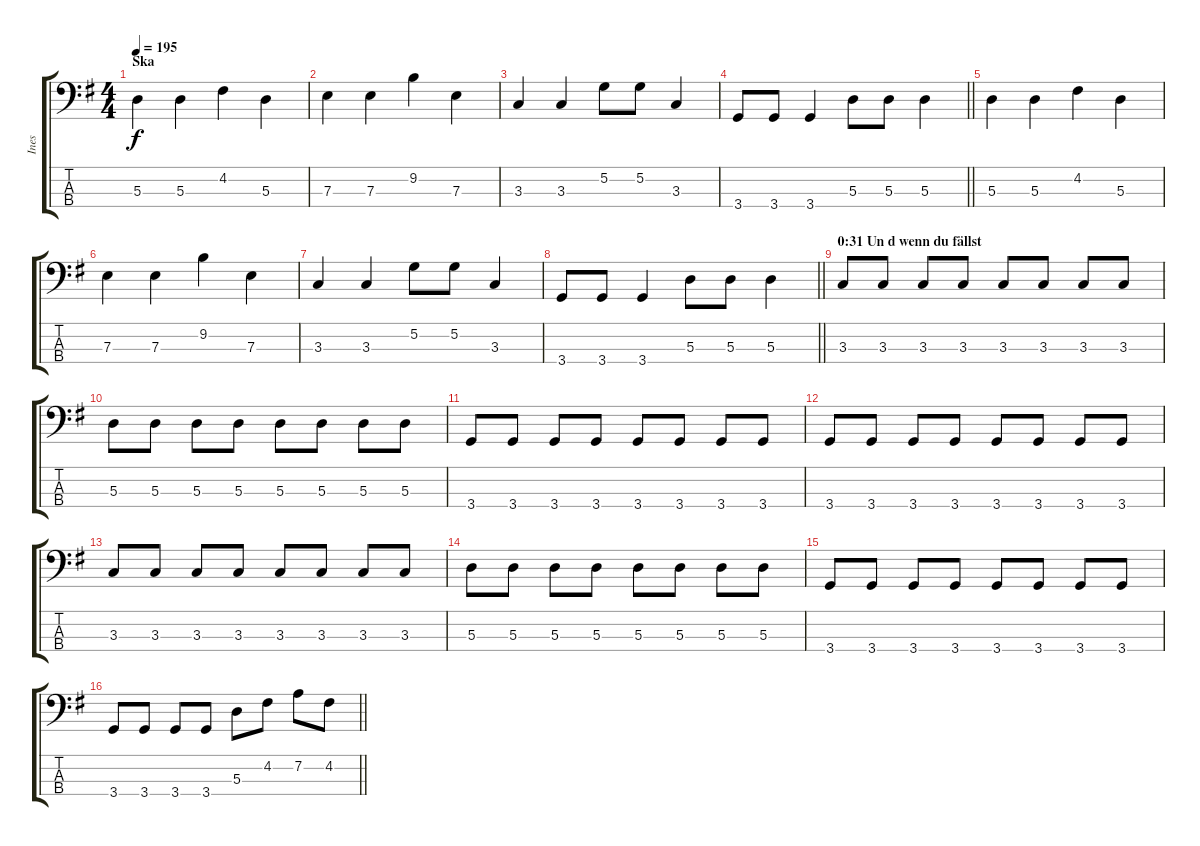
\track ("Ines" "Ines") {instrument electricbassfinger}
\staff {score tabs}
\tuning (G2 D2 A1 E1) {hide}
\ts (4 4)
\section ("" "Ska")
\tempo 195
\clef f4
\ks g
5.3.4{dy f} 5.3.4 4.2.4 5.3.4 |
7.3.4 7.3.4 9.2.4 7.3.4 |
3.3.4 3.3.4 5.2.8 5.2.8 3.3.4 |
\barLineRight lightlight
3.4.8 3.4.8 3.4.4 5.3.8 5.3.8 5.3.4 |
5.3.4 5.3.4 4.2.4 5.3.4 |
7.3.4 7.3.4 9.2.4 7.3.4 |
3.3.4 3.3.4 5.2.8 5.2.8 3.3.4 |
\barLineRight lightlight
3.4.8 3.4.8 3.4.4 5.3.8 5.3.8 5.3.4 |
\section ("" "0:31 Un d wenn du fällst")
3.3.8 3.3.8 3.3.8 3.3.8 3.3.8 3.3.8 3.3.8 3.3.8 |
5.3.8 5.3.8 5.3.8 5.3.8 5.3.8 5.3.8 5.3.8 5.3.8 |
3.4.8 3.4.8 3.4.8 3.4.8 3.4.8 3.4.8 3.4.8 3.4.8 |
3.4.8 3.4.8 3.4.8 3.4.8 3.4.8 3.4.8 3.4.8 3.4.8 |
3.3.8 3.3.8 3.3.8 3.3.8 3.3.8 3.3.8 3.3.8 3.3.8 |
5.3.8 5.3.8 5.3.8 5.3.8 5.3.8 5.3.8 5.3.8 5.3.8 |
3.4.8 3.4.8 3.4.8 3.4.8 3.4.8 3.4.8 3.4.8 3.4.8 |
\barLineRight lightlight
3.4.8 3.4.8 3.4.8 3.4.8 5.3.8 4.2.8 7.2.8 4.2.8
